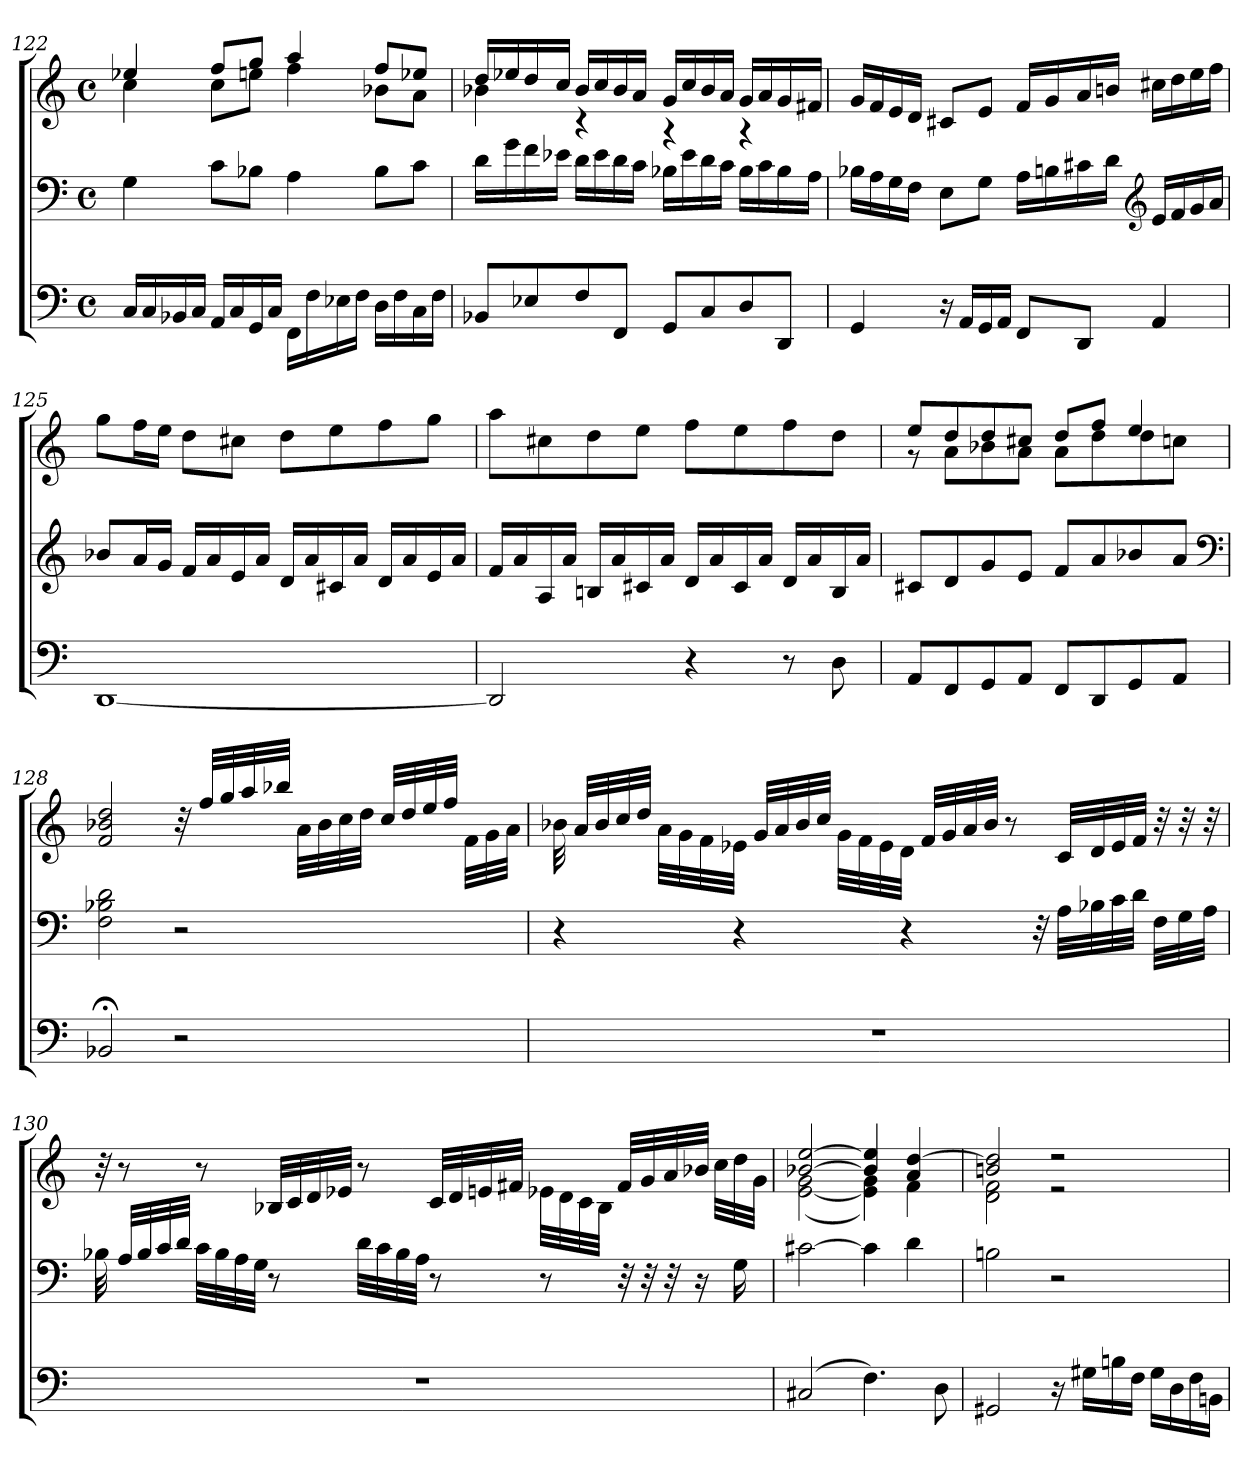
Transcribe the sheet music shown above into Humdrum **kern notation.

**kern	**kern	**kern
*part3	*part2	*part1
*staff3	*staff2	*staff1
*clefF4	*clefF4	*clefG2
*M4/4	*M4/4	*M4/4
*met(c)	*met(c)	*met(c)
=122	=122	=122
*	*	*^
16C/LL	4G\	4ee-X/	4cc\
16C/	.	.	.
16BB-/	.	.	.
16C/JJ	.	.	.
16AA/LL	8c\L	8ff/L	8cc\L
16C/	.	.	.
16GG/	8B-\J	8gg/J	8een\J
16C/JJ	.	.	.
16FF\LL	4A\	4aa/	4ff\
16F\	.	.	.
16E-X\	.	.	.
16F\JJ	.	.	.
16D\LL	8B-\L	8ff/L	8b-\L
16F\	.	.	.
16C\	8c\J	8ee-X/J	8a\J
16F\JJ	.	.	.
!!LO:LB:g=z	!!
=123	=123	=123	=123
8BB-/L	16d\LL	16dd/LL	4b-\
.	16g\	16ee-X/	.
8E-X/	16f\	16dd/	.
.	16e-X\JJ	16cc/JJ	.
8F/	16d\LL	16b-/LL	4r
.	16e-\	16cc/	.
8FF/J	16d\	16b-/	.
.	16c\JJ	16a/JJ	.
8GG/L	16B-\LL	16g/LL	4r
.	16e-\	16cc/	.
8C/	16d\	16b-/	.
.	16c\JJ	16a/JJ	.
8D/	16B-\LL	16g/LL	4r
.	16c\	16a/	.
8DD/J	16B-\	16g/	.
.	16A\JJ	16f#X/JJ	.
*	*	*v	*v
=124	=124	=124
4GG/	16B-\LL	16g/LL
.	16A\	16f/
.	16G\	16e/
.	16F\JJ	16d/JJ
16r	8E\L	8c#X/L
16AA/LL	.	.
16GG/	8G\J	8e/J
16AA/JJ	.	.
8FF/L	16A\LL	16f/LL
.	16Bn\	16g/
8DD/J	16c#X\	16a/
.	16d\JJ	16bn/JJ
*	*clefG2	*
4AA/	16e/LL	16cc#X\LL
.	16f/	16dd\
.	16g/	16ee\
.	16a/JJ	16ff\JJ
!!LO:LB:g=z
=125	=125	=125
[1DD	8b-/L	8gg\L
.	16a/L	16ff\L
.	16g/JJ	16ee\JJ
.	16f/LL	8dd\L
.	16a/	.
.	16e/	8cc#X\J
.	16a/JJ	.
.	16d/LL	8dd\L
.	16a/	.
.	16c#X/	8ee\
.	16a/JJ	.
.	16d/LL	8ff\
.	16a/	.
.	16e/	8gg\J
.	16a/JJ	.
=126	=126	=126
2DD/]	16f/LL	8aa\L
.	16a/	.
.	16A/	8cc#X\
.	16a/JJ	.
.	16Bn/LL	8dd\
.	16a/	.
.	16c#X/	8ee\J
.	16a/JJ	.
4r	16d/LL	8ff\L
.	16a/	.
.	16c#/	8ee\
.	16a/JJ	.
8r	16d/LL	8ff\
.	16a/	.
8D\	16B/	8dd\J
.	16a/JJ	.
=127	=127	=127
*	*	*^
8AA/L	8c#X/L	8ee/L	8r
8FF/	8d/	8dd/	8a\L
8GG/	8g/	8dd/	8b-\
8AA/J	8e/J	8cc#X/J	8a\J
8FF/L	8f/L	8dd/L	8a\L
8DD/	8a/	8ff/J	8dd\
8GG/	8b-/	4ee/	8dd\
8AA/J	8a/J	.	8ccn\J
*	*	*v	*v
*	*clefF4	*
!!LO:LB:g=z
=128	=128	=128
2BB-;</	2d\ 2B-\ 2F\	2dd/ 2b-/ 2f/
2r	2r	32r
.	.	32ff/LLL
.	.	32gg/
.	.	32aa/
.	.	32bb-/JJJ
.	.	32a\LLL
.	.	32b-\
.	.	32cc\
.	.	32dd\JJJ
.	.	32cc/LLL
.	.	32dd/
.	.	32ee/
.	.	32ff/JJJ
.	.	32f\LLL
.	.	32g\
.	.	32a\JJJ
=129	=129	=129
1r	4r	32b-\
.	.	32a/LLL
.	.	32b-/
.	.	32cc/
.	.	32dd/JJJ
.	.	32a\LLL
.	.	32g\
.	.	32f\
.	4r	32e-X\JJJ
.	.	32g/LLL
.	.	32a/
.	.	32b-/
.	.	32cc/JJJ
.	.	32g\LLL
.	.	32f\
.	.	32e-\
.	4r	32d\JJJ
.	.	32f/LLL
.	.	32g/
.	.	32a/
.	.	32b-/JJJ
.	.	8r
.	32r	.
.	32A\LLL	32c/LLL
.	32B-\	32d/
.	32c\	32e-/
.	32d\JJJ	32f/JJJ
.	32F\LLL	32r
.	32G\	32r
.	32A\JJJ	32r
!!LO:LB:g=z
=130	=130	=130
1r	32B-\	32r
.	32A/LLL	8r
.	32B-/	.
.	32c/	.
.	32d/JJJ	.
.	32c\LLL	8r
.	32B-\	.
.	32A\	.
.	32G\JJJ	.
.	8r	32B-/LLL
.	.	32c/
.	.	32d/
.	.	32e-X/JJJ
.	32d\LLL	8r
.	32c\	.
.	32B-\	.
.	32A\JJJ	.
.	8r	32c/LLL
.	.	32d/
.	.	32en/
.	.	32f#X/JJJ
.	8r	32e-X\LLL
.	.	32d\
.	.	32c\
.	.	32B-\JJJ
.	32r	32f#/LLL
.	32r	32g/
.	32r	32a/
.	16r	32b-/JJJ
.	.	32cc\LLL
.	16G\	32dd\
.	.	32g\JJJ
=131	=131	=131
*	*	*^
(<2C#X/	[2c#X\	[2ee/ [2b-/	(>2g\ [2e\
4.F\)	4c#\]	4ee]/ 4b-]/	4g\ 4e]\)
.	4d\	[4dd/ 4a/	4f\
8D\	.	.	.
=132	=132	=132	=132
2GG#X/	2Bn\	2dd]/ 2bn/	2f\ 2d\
16r	2r	2r	2r
16G#X\LL	.	.	.
16Bn\	.	.	.
16F\JJ	.	.	.
16G#\LL	.	.	.
16D\	.	.	.
16F\	.	.	.
16BBn\JJ	.	.	.
*	*	*v	*v
=	=	=
*-	*-	*-
